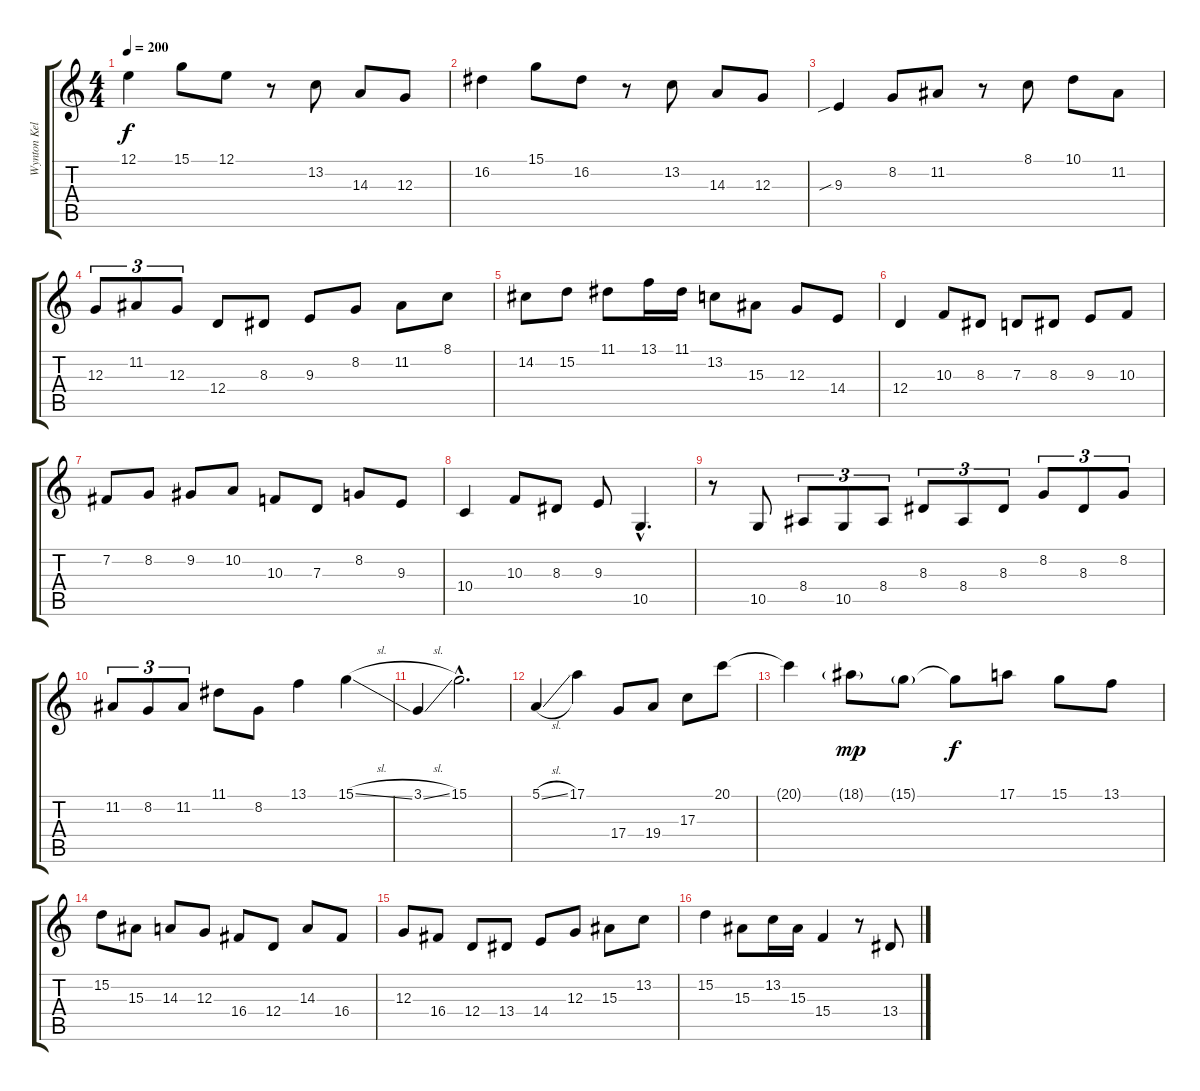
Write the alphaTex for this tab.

\track ("Wynton Kelly" "Wynton Kel") {instrument electricgrandpiano}
\staff {score tabs}
\tuning (E4 B3 G3 D3 A2 E2) {hide}
\ts (4 4)
\tempo 200
\clef g2
\ks aminor
12.1.4{dy f} 15.1.8 12.1.8 r.8 13.2.8 14.3.8 12.3.8 |
16.2.4 15.1.8 16.2.8 r.8 13.2.8 14.3.8 12.3.8 |
9.3{sib}.4 8.2.8 11.2.8 r.8 8.1.8 10.1.8 11.2.8 |
12.3.8{tu (3 2)} 11.2.8{tu (3 2)} 12.3.8{tu (3 2)} 12.4.8 8.3.8 9.3.8 8.2.8 11.2.8 8.1.8 |
14.2.8 15.2.8 11.1.8 13.1.16 11.1.16 13.2.8 15.3.8 12.3.8 14.4.8 |
12.4.4 10.3.8 8.3.8 7.3.8 8.3.8 9.3.8 10.3.8 |
7.2.8 8.2.8 9.2.8 10.2.8 10.3.8 7.3.8 8.2.8 9.3.8 |
10.4.4 10.3.8 8.3.8 9.3.8 10.5{hac}.4{d} |
r.8 10.5.8 8.4.8{tu (3 2)} 10.5.8{tu (3 2)} 8.4.8{tu (3 2)} 8.3.8{tu (3 2)} 8.4.8{tu (3 2)} 8.3.8{tu (3 2)} 8.2.8{tu (3 2)} 8.3.8{tu (3 2)} 8.2.8{tu (3 2)} |
11.2.8{tu (3 2)} 8.2.8{tu (3 2)} 11.2.8{tu (3 2)} 11.1.8 8.2.8 13.1.4 15.1{sl}.4 |
3.1{sl}.4 15.1{hac}.2{d} |
5.1{sl}.4 17.1.4 17.4.8 19.4.8 17.3.8 20.1.8 |
20.1{t}.4 18.1{g}.8{dy mp} 15.1{g}.8 15.1{t}.8{dy f} 17.1.8 15.1.8 13.1.8 |
15.2.8 15.3.8 14.3.8 12.3.8 16.4.8 12.4.8 14.3.8 16.4.8 |
12.3.8 16.4.8 12.4.8 13.4.8 14.4.8 12.3.8 15.3.8 13.2.8 |
15.2.4 15.3.8 13.2.16 15.3.16 15.4.4 r.8 13.4.8
